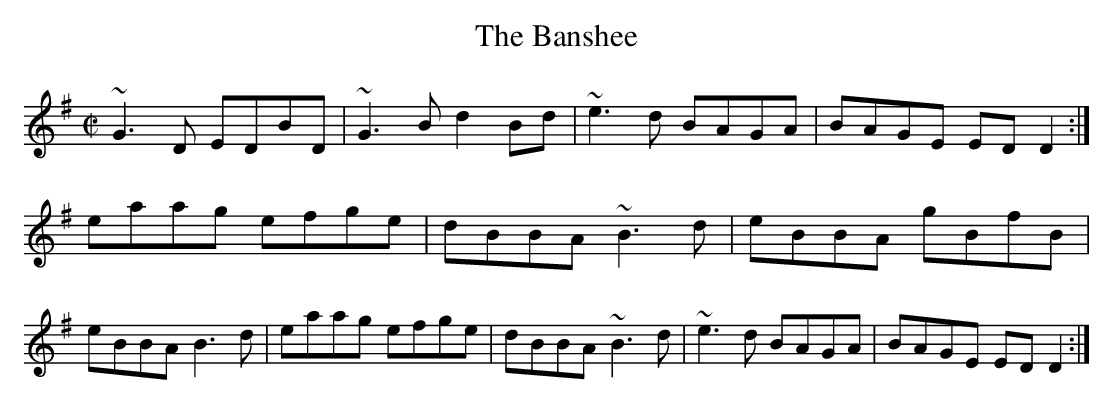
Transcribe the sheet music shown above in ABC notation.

X:1
T:Banshee, The
M:C|
K:G
~G3D EDBD|~G3B d2Bd|~e3d BAGA|BAGE EDD2:|\
eaag efge|dBBA ~B3d|eBBA gBfB|eBBA B3d|\
eaag efge|dBBA ~B3d|~e3d BAGA|BAGE EDD2:|
